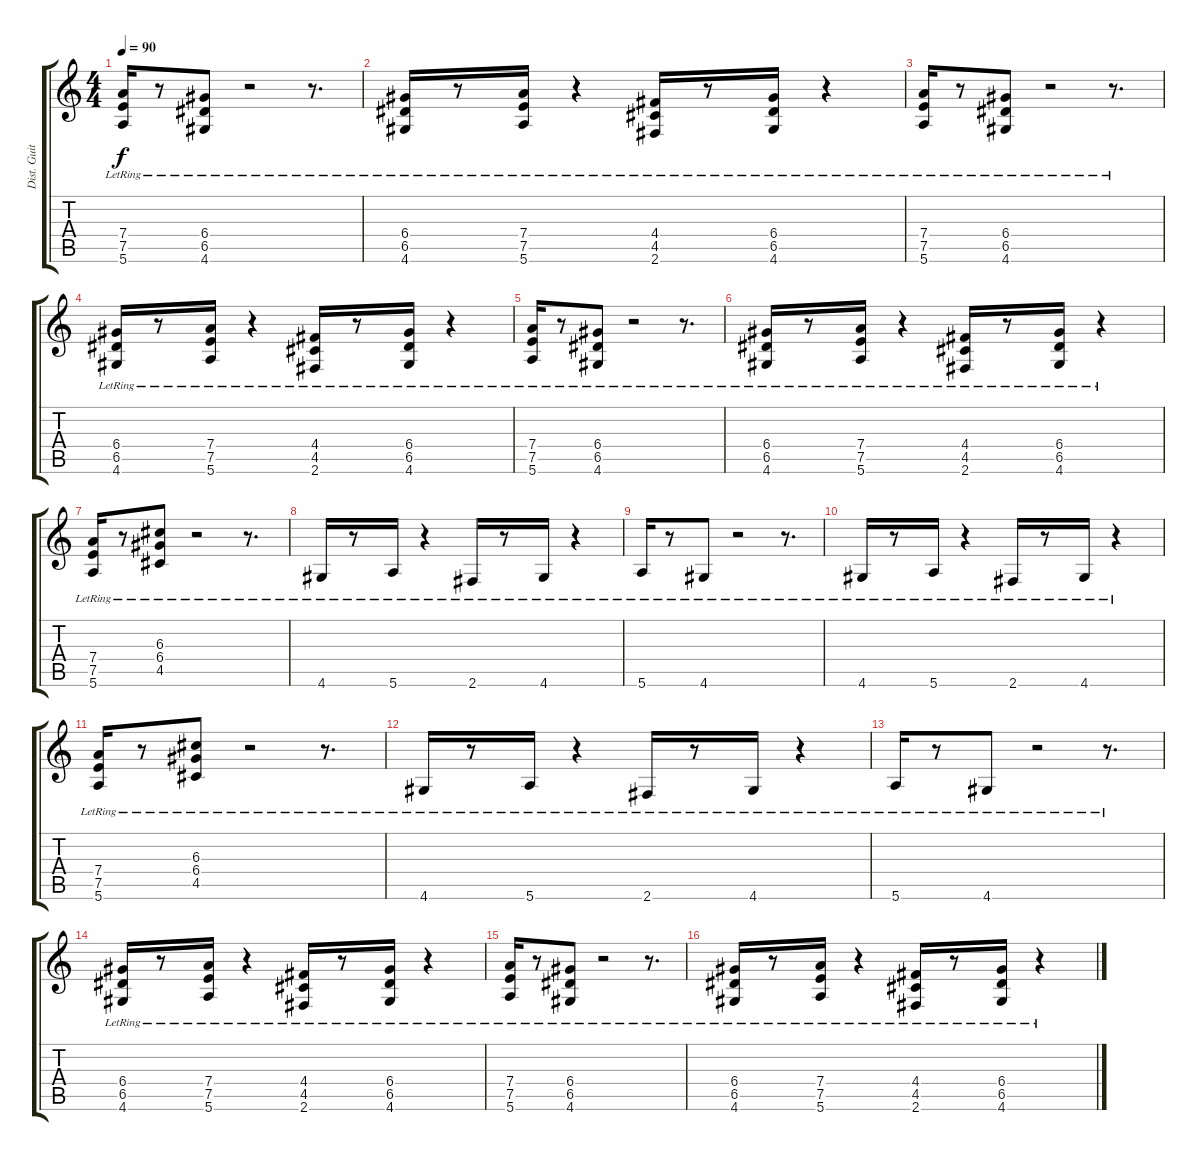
\track ("Dist. Guitar" "Dist. Guit") {instrument distortionguitar}
\staff {score tabs}
\tuning (E4 B3 G3 D3 A2 E2) {hide}
\ts (4 4)
\tempo 90
\clef g2
\ks c
(7.4{lr} 7.5{lr} 5.6{lr}).16{dy f} r.8 (6.4{lr} 6.5{lr} 4.6{lr}).8 r.2 r.8{d} |
(6.4{lr} 6.5{lr} 4.6{lr}).16 r.8 (7.4{lr} 7.5{lr} 5.6{lr}).16 r.4 (4.4{lr} 4.5{lr} 2.6{lr}).16 r.8 (6.4{lr} 6.5{lr} 4.6{lr}).16 r.4 |
(7.4{lr} 7.5{lr} 5.6{lr}).16 r.8 (6.4{lr} 6.5{lr} 4.6{lr}).8 r.2 r.8{d} |
(6.4{lr} 6.5{lr} 4.6{lr}).16 r.8 (7.4{lr} 7.5{lr} 5.6{lr}).16 r.4 (4.4{lr} 4.5{lr} 2.6{lr}).16 r.8 (6.4{lr} 6.5{lr} 4.6{lr}).16 r.4 |
(7.4{lr} 7.5{lr} 5.6{lr}).16 r.8 (6.4{lr} 6.5{lr} 4.6{lr}).8 r.2 r.8{d} |
(6.4{lr} 6.5{lr} 4.6{lr}).16 r.8 (7.4{lr} 7.5{lr} 5.6{lr}).16 r.4 (4.4{lr} 4.5{lr} 2.6{lr}).16 r.8 (6.4{lr} 6.5{lr} 4.6{lr}).16 r.4 |
(7.4{lr} 7.5{lr} 5.6{lr}).16 r.8 (6.3{lr} 6.4{lr} 4.5{lr}).8 r.2 r.8{d} |
4.6{lr}.16 r.8 5.6{lr}.16 r.4 2.6{lr}.16 r.8 4.6{lr}.16 r.4 |
5.6{lr}.16 r.8 4.6{lr}.8 r.2 r.8{d} |
4.6{lr}.16 r.8 5.6{lr}.16 r.4 2.6{lr}.16 r.8 4.6{lr}.16 r.4 |
(7.4{lr} 7.5{lr} 5.6{lr}).16 r.8 (6.3{lr} 6.4{lr} 4.5{lr}).8 r.2 r.8{d} |
4.6{lr}.16 r.8 5.6{lr}.16 r.4 2.6{lr}.16 r.8 4.6{lr}.16 r.4 |
5.6{lr}.16 r.8 4.6{lr}.8 r.2 r.8{d} |
(6.4{lr} 6.5{lr} 4.6{lr}).16 r.8 (7.4{lr} 7.5{lr} 5.6{lr}).16 r.4 (4.4{lr} 4.5{lr} 2.6{lr}).16 r.8 (6.4{lr} 6.5{lr} 4.6{lr}).16 r.4 |
(7.4{lr} 7.5{lr} 5.6{lr}).16 r.8 (6.4{lr} 6.5{lr} 4.6{lr}).8 r.2 r.8{d} |
(6.4{lr} 6.5{lr} 4.6{lr}).16 r.8 (7.4{lr} 7.5{lr} 5.6{lr}).16 r.4 (4.4{lr} 4.5{lr} 2.6{lr}).16 r.8 (6.4{lr} 6.5{lr} 4.6{lr}).16 r.4
